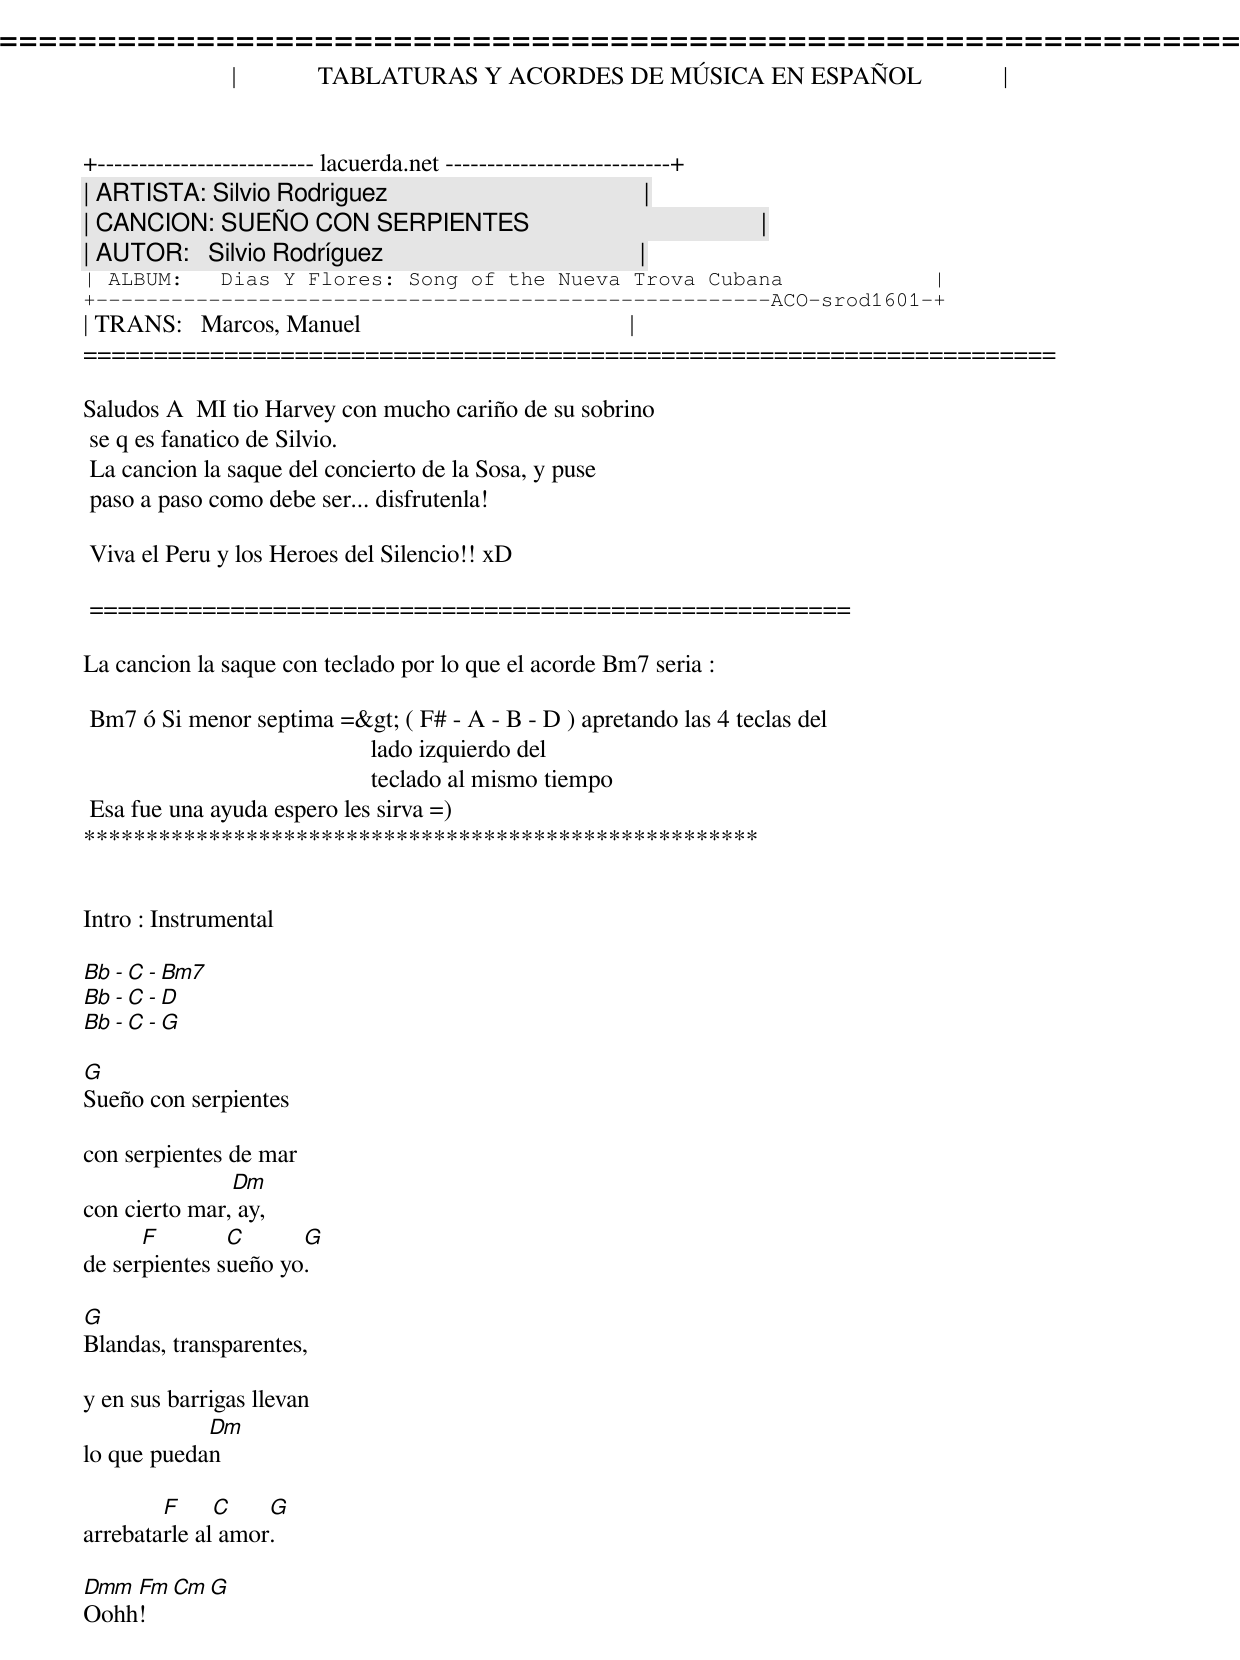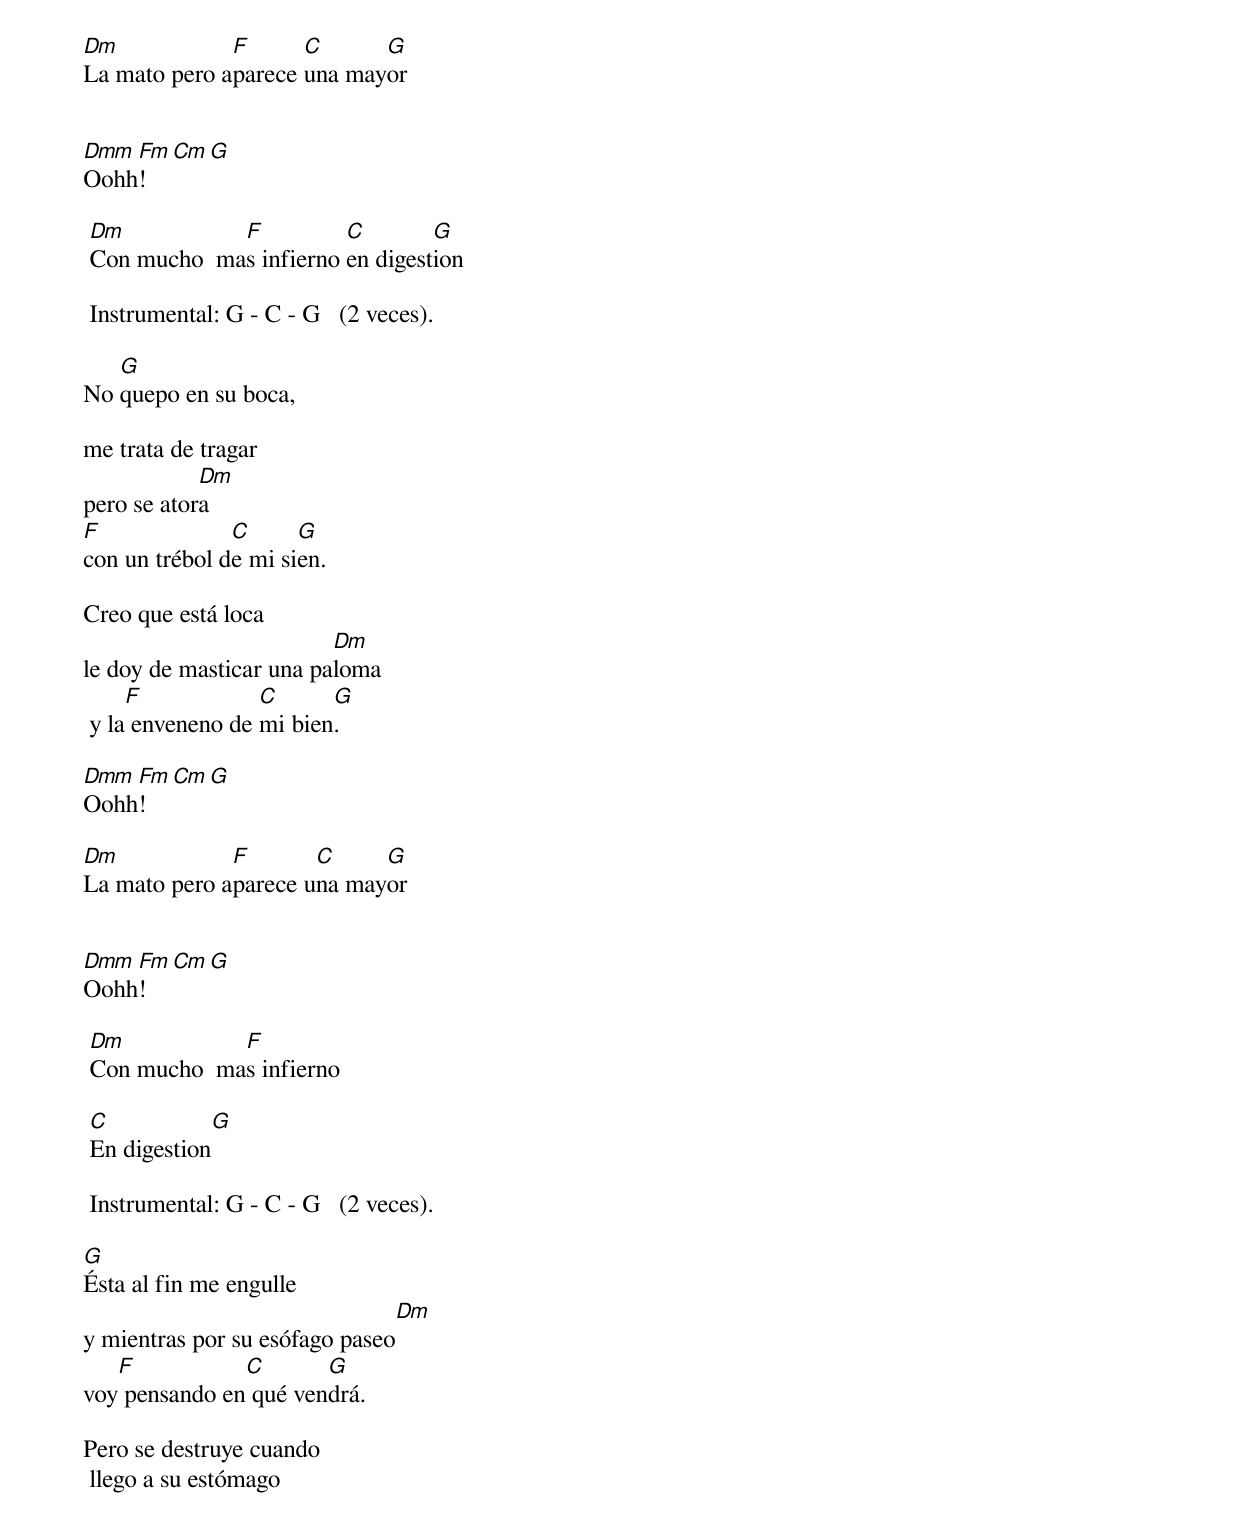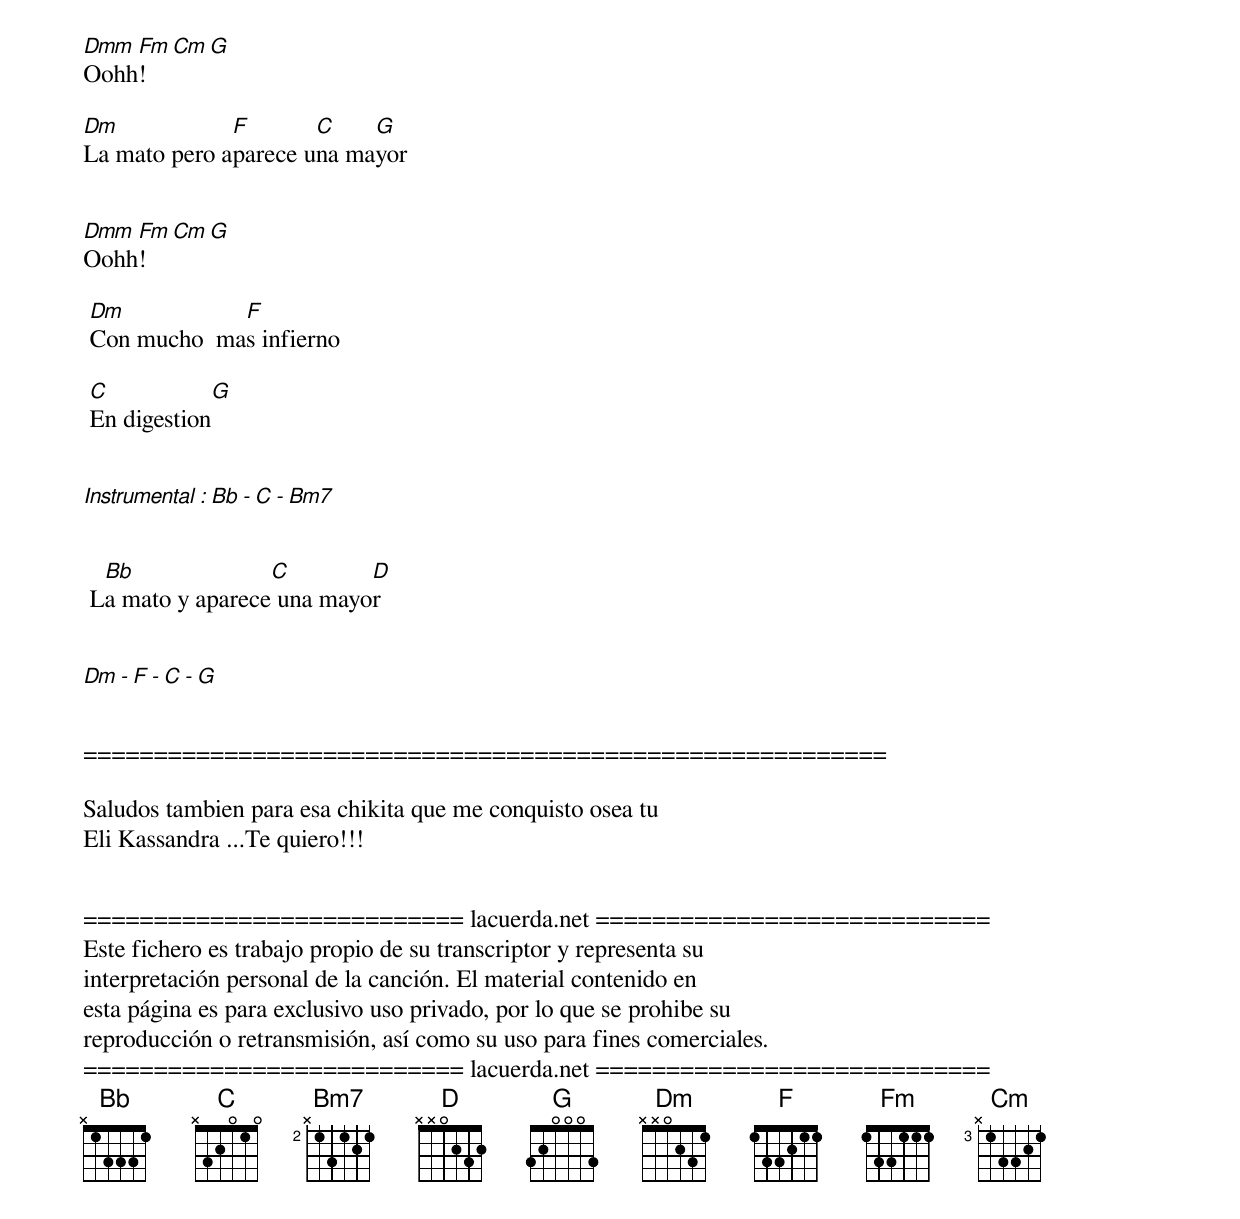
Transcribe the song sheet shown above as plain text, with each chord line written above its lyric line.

=====================================================================
|             TABLATURAS Y ACORDES DE MÚSICA EN ESPAÑOL             |
+-------------------------- lacuerda.net ---------------------------+
| ARTISTA: Silvio Rodriguez                                         |
| CANCION: SUEÑO CON SERPIENTES                                     |
| AUTOR:   Silvio Rodríguez                                         |
| ALBUM:   Dias Y Flores: Song of the Nueva Trova Cubana            |
+------------------------------------------------------ACO-srod1601-+
| TRANS:   Marcos, Manuel                                           |
=====================================================================

Saludos A  MI tio Harvey con mucho cariño de su sobrino
 se q es fanatico de Silvio.
 La cancion la saque del concierto de la Sosa, y puse
 paso a paso como debe ser... disfrutenla!

 Viva el Peru y los Heroes del Silencio!! xD

 ======================================================

La cancion la saque con teclado por lo que el acorde Bm7 seria :

 Bm7 ó Si menor septima =&gt; ( F# - A - B - D ) apretando las 4 teclas del
                                              lado izquierdo del
                                              teclado al mismo tiempo
 Esa fue una ayuda espero les sirva =)
******************************************************


Intro : Instrumental

 Bb - C - Bm7
 Bb - C - D
 Bb - C - G

G
Sueño con serpientes

con serpientes de mar
               Dm
con cierto mar, ay,
      F        C      G
de serpientes sueño yo.

G
Blandas, transparentes,

y en sus barrigas llevan
            Dm
lo que puedan

        F     C    G
arrebatarle al amor.

Dmm Fm Cm G
Oohh!

Dm            F      C      G
La mato pero aparece una mayor


Dmm Fm Cm G
Oohh!

 Dm           F          C        G
 Con mucho  mas infierno en digestion

 Instrumental: G - C - G   (2 veces).

   G
No quepo en su boca,

me trata de tragar
            Dm
pero se atora
F              C      G
con un trébol de mi sien.

Creo que está loca
                         Dm
le doy de masticar una paloma
     F            C      G
 y la enveneno de mi bien.

Dmm Fm Cm G
Oohh!

Dm            F       C     G
La mato pero aparece una mayor


Dmm Fm Cm G
Oohh!

 Dm           F
 Con mucho  mas infierno

 C             G
 En digestion

 Instrumental: G - C - G   (2 veces).

G
Ésta al fin me engulle
                               Dm
y mientras por su esófago paseo
   F           C       G
voy pensando en qué vendrá.

Pero se destruye cuando
 llego a su estómago

Dmm Fm Cm G
Oohh!

Dm            F       C    G
La mato pero aparece una mayor


Dmm Fm Cm G
Oohh!

 Dm           F
 Con mucho  mas infierno

 C             G
 En digestion


 Instrumental : Bb - C - Bm7


  Bb              C        D
 La mato y aparece una mayor


  Dm - F - C - G


=========================================================

Saludos tambien para esa chikita que me conquisto osea tu
Eli Kassandra ...Te quiero!!!


=========================== lacuerda.net ============================
Este fichero es trabajo propio de su transcriptor y representa su
interpretación personal de la canción. El material contenido en
esta página es para exclusivo uso privado, por lo que se prohibe su
reproducción o retransmisión, así como su uso para fines comerciales.
=========================== lacuerda.net ============================
